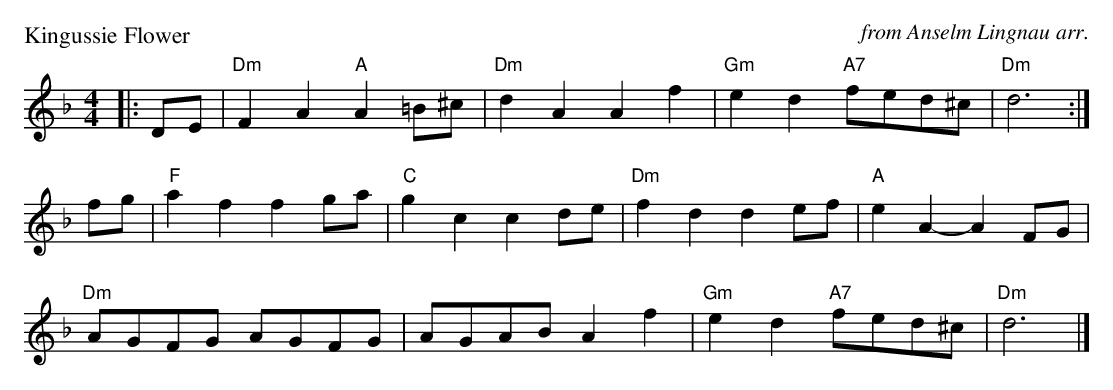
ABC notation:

X:1
P: Kingussie Flower
C: from Anselm Lingnau arr.
M: 4/4
L: 1/8
K: Dm
|: DE|"Dm"F2 A2 "A"A2 =B^c|"Dm"d2 A2 A2 f2|"Gm"e2 d2 "A7"fed^c|"Dm"d6 :|
fg|"F"a2 f2 f2 ga|"C"g2 c2 c2 de|"Dm"f2 d2 d2 ef|"A"e2 A2-A2 FG|
"Dm"AGFG AGFG|AGAB A2 f2|"Gm"e2 d2 "A7"fed^c|"Dm"d6 |]
